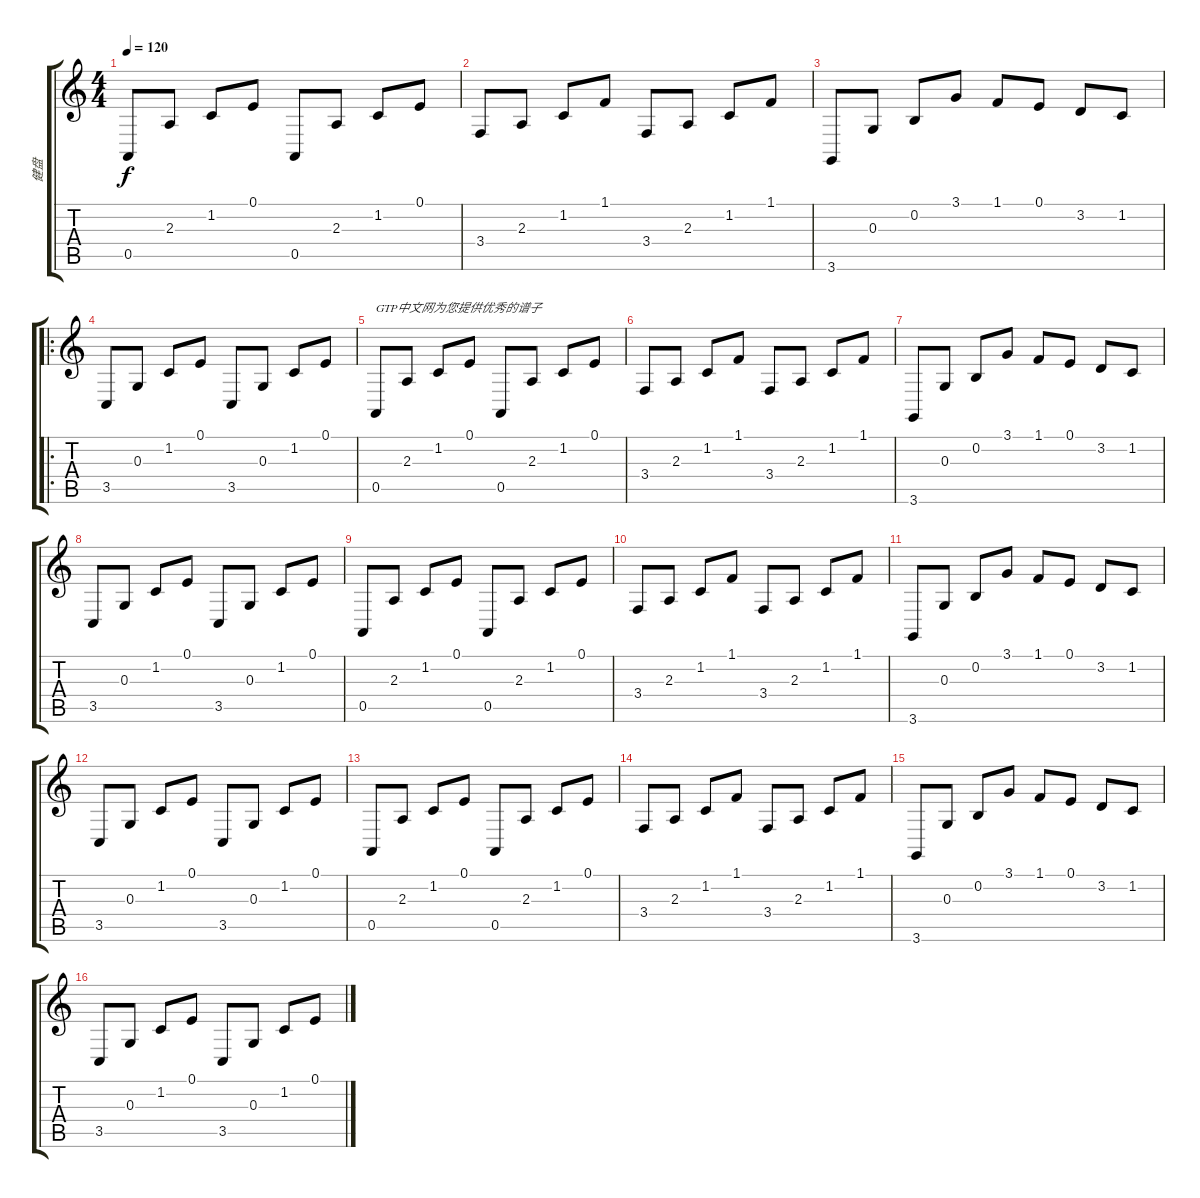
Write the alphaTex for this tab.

\track ("健盘" "健盘") {instrument glockenspiel}
\staff {score tabs}
\tuning (E4 B3 G3 D3 A2 E2) {hide}
\ts (4 4)
\tempo 120
\clef g2
\ks c
0.5.8{dy f} 2.3.8 1.2.8 0.1.8 0.5.8 2.3.8 1.2.8 0.1.8 |
3.4.8 2.3.8 1.2.8 1.1.8 3.4.8 2.3.8 1.2.8 1.1.8 |
3.6.8 0.3.8 0.2.8 3.1.8 1.1.8 0.1.8 3.2.8 1.2.8 |
\ro
3.5.8 0.3.8 1.2.8 0.1.8 3.5.8 0.3.8 1.2.8 0.1.8 |
0.5.8{txt "GTP中文网为您提供优秀的谱子"} 2.3.8 1.2.8 0.1.8 0.5.8 2.3.8 1.2.8 0.1.8 |
3.4.8 2.3.8 1.2.8 1.1.8 3.4.8 2.3.8 1.2.8 1.1.8 |
3.6.8 0.3.8 0.2.8 3.1.8 1.1.8 0.1.8 3.2.8 1.2.8 |
3.5.8 0.3.8 1.2.8 0.1.8 3.5.8 0.3.8 1.2.8 0.1.8 |
0.5.8 2.3.8 1.2.8 0.1.8 0.5.8 2.3.8 1.2.8 0.1.8 |
3.4.8 2.3.8 1.2.8 1.1.8 3.4.8 2.3.8 1.2.8 1.1.8 |
3.6.8 0.3.8 0.2.8 3.1.8 1.1.8 0.1.8 3.2.8 1.2.8 |
3.5.8 0.3.8 1.2.8 0.1.8 3.5.8 0.3.8 1.2.8 0.1.8 |
0.5.8 2.3.8 1.2.8 0.1.8 0.5.8 2.3.8 1.2.8 0.1.8 |
3.4.8 2.3.8 1.2.8 1.1.8 3.4.8 2.3.8 1.2.8 1.1.8 |
3.6.8 0.3.8 0.2.8 3.1.8 1.1.8 0.1.8 3.2.8 1.2.8 |
3.5.8 0.3.8 1.2.8 0.1.8 3.5.8 0.3.8 1.2.8 0.1.8
